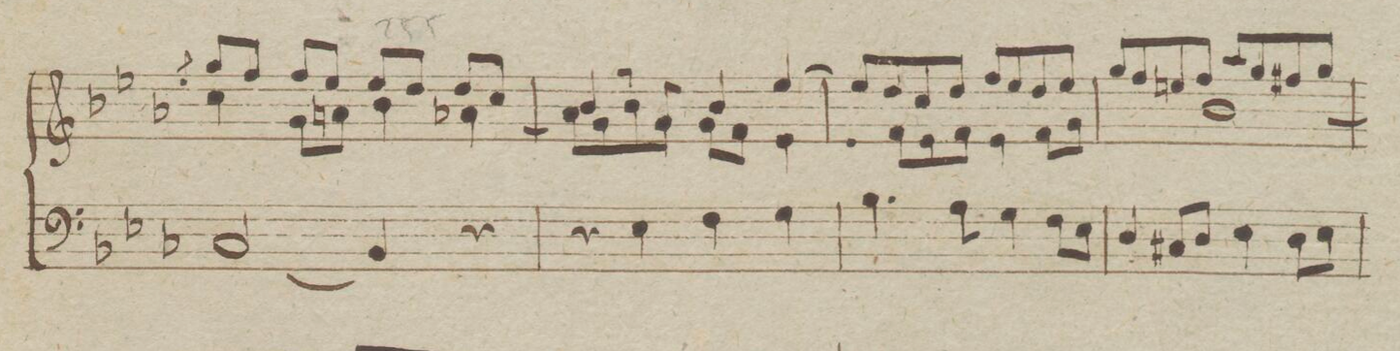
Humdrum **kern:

**kern	**dynam
*I"Organo	*
*clefF4	*
*k[b-e-a-]	*
*met(c)	*
*M4/4	*
(2C/	.
4BB-/)	.
4r	.
=252	=252
4r	.
4E-\	.
4F\	.
4G\	.
=253	=253
4.B-\	.
8A-\	.
4G\	.
8F\L	.
8E-\J	.
=254	=254
4D/	.
8C#X/L	.
8D/J	.
4E-\	.
8D\L	.
8E-\J	.
=255	=255
*-	*-
